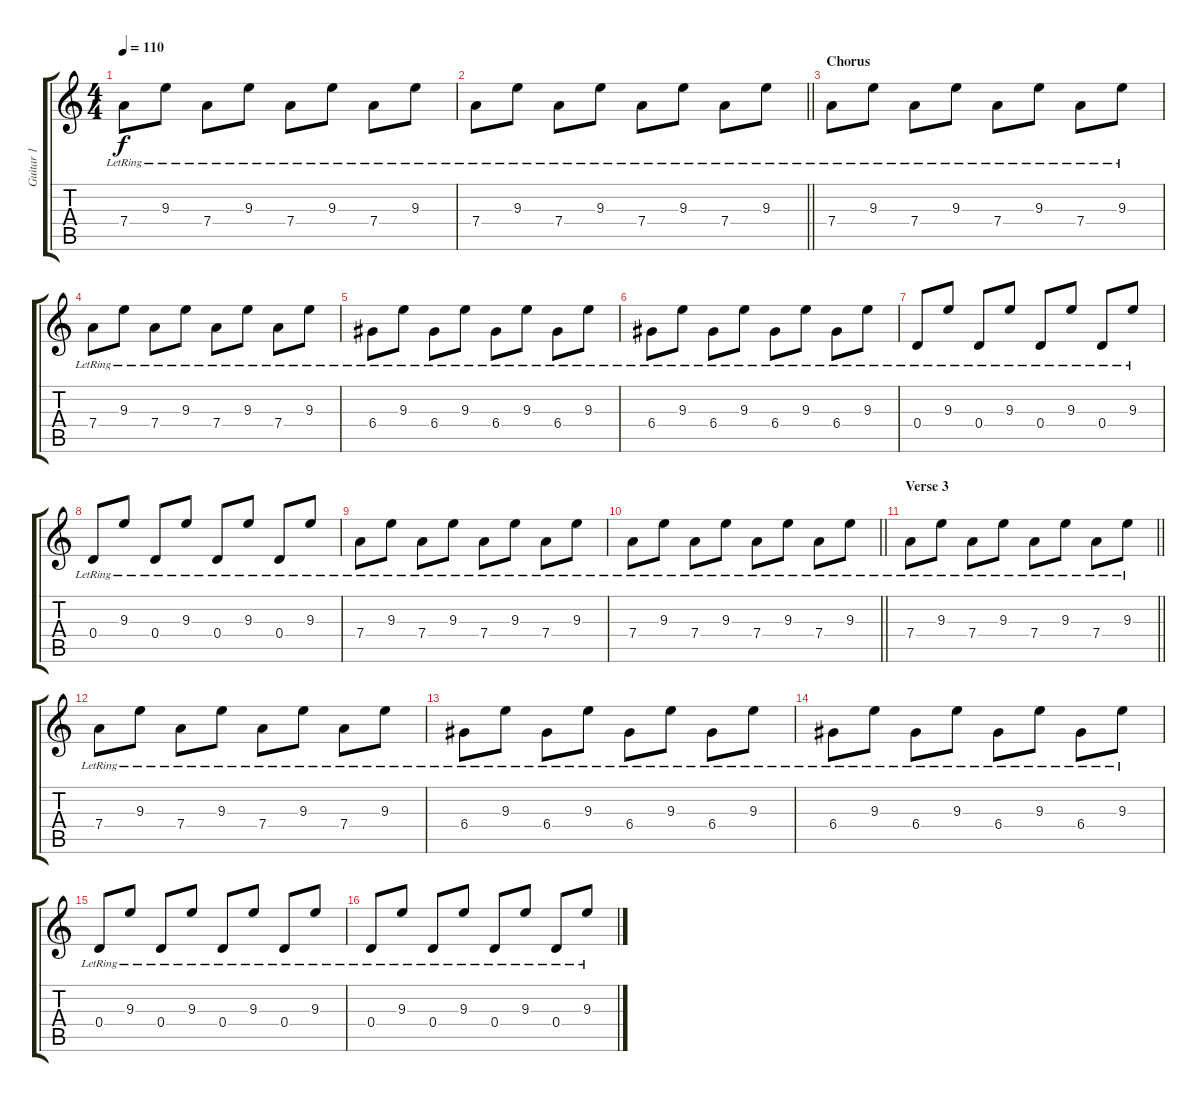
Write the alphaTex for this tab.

\track ("Guitar 1" "Guitar 1") {instrument electricguitarclean}
\staff {score tabs}
\tuning (E4 B3 G3 D3 A2 E2) {hide}
\ts (4 4)
\tempo 110
\clef g2
\ks c
7.4{lr}.8{dy f} 9.3{lr}.8 7.4{lr}.8 9.3{lr}.8 7.4{lr}.8 9.3{lr}.8 7.4{lr}.8 9.3{lr}.8 |
\barLineRight lightlight
7.4{lr}.8 9.3{lr}.8 7.4{lr}.8 9.3{lr}.8 7.4{lr}.8 9.3{lr}.8 7.4{lr}.8 9.3{lr}.8 |
\section ("" "Chorus")
7.4{lr}.8 9.3{lr}.8 7.4{lr}.8 9.3{lr}.8 7.4{lr}.8 9.3{lr}.8 7.4{lr}.8 9.3{lr}.8 |
7.4{lr}.8 9.3{lr}.8 7.4{lr}.8 9.3{lr}.8 7.4{lr}.8 9.3{lr}.8 7.4{lr}.8 9.3{lr}.8 |
6.4{lr}.8 9.3{lr}.8 6.4{lr}.8 9.3{lr}.8 6.4{lr}.8 9.3{lr}.8 6.4{lr}.8 9.3{lr}.8 |
6.4{lr}.8 9.3{lr}.8 6.4{lr}.8 9.3{lr}.8 6.4{lr}.8 9.3{lr}.8 6.4{lr}.8 9.3{lr}.8 |
0.4{lr}.8 9.3{lr}.8 0.4{lr}.8 9.3{lr}.8 0.4{lr}.8 9.3{lr}.8 0.4{lr}.8 9.3{lr}.8 |
0.4{lr}.8 9.3{lr}.8 0.4{lr}.8 9.3{lr}.8 0.4{lr}.8 9.3{lr}.8 0.4{lr}.8 9.3{lr}.8 |
7.4{lr}.8 9.3{lr}.8 7.4{lr}.8 9.3{lr}.8 7.4{lr}.8 9.3{lr}.8 7.4{lr}.8 9.3{lr}.8 |
\barLineRight lightlight
7.4{lr}.8 9.3{lr}.8 7.4{lr}.8 9.3{lr}.8 7.4{lr}.8 9.3{lr}.8 7.4{lr}.8 9.3{lr}.8 |
\section ("" "Verse 3")
\barLineRight lightlight
7.4{lr}.8 9.3{lr}.8 7.4{lr}.8 9.3{lr}.8 7.4{lr}.8 9.3{lr}.8 7.4{lr}.8 9.3{lr}.8 |
7.4{lr}.8 9.3{lr}.8 7.4{lr}.8 9.3{lr}.8 7.4{lr}.8 9.3{lr}.8 7.4{lr}.8 9.3{lr}.8 |
6.4{lr}.8 9.3{lr}.8 6.4{lr}.8 9.3{lr}.8 6.4{lr}.8 9.3{lr}.8 6.4{lr}.8 9.3{lr}.8 |
6.4{lr}.8 9.3{lr}.8 6.4{lr}.8 9.3{lr}.8 6.4{lr}.8 9.3{lr}.8 6.4{lr}.8 9.3{lr}.8 |
0.4{lr}.8 9.3{lr}.8 0.4{lr}.8 9.3{lr}.8 0.4{lr}.8 9.3{lr}.8 0.4{lr}.8 9.3{lr}.8 |
0.4{lr}.8 9.3{lr}.8 0.4{lr}.8 9.3{lr}.8 0.4{lr}.8 9.3{lr}.8 0.4{lr}.8 9.3{lr}.8
